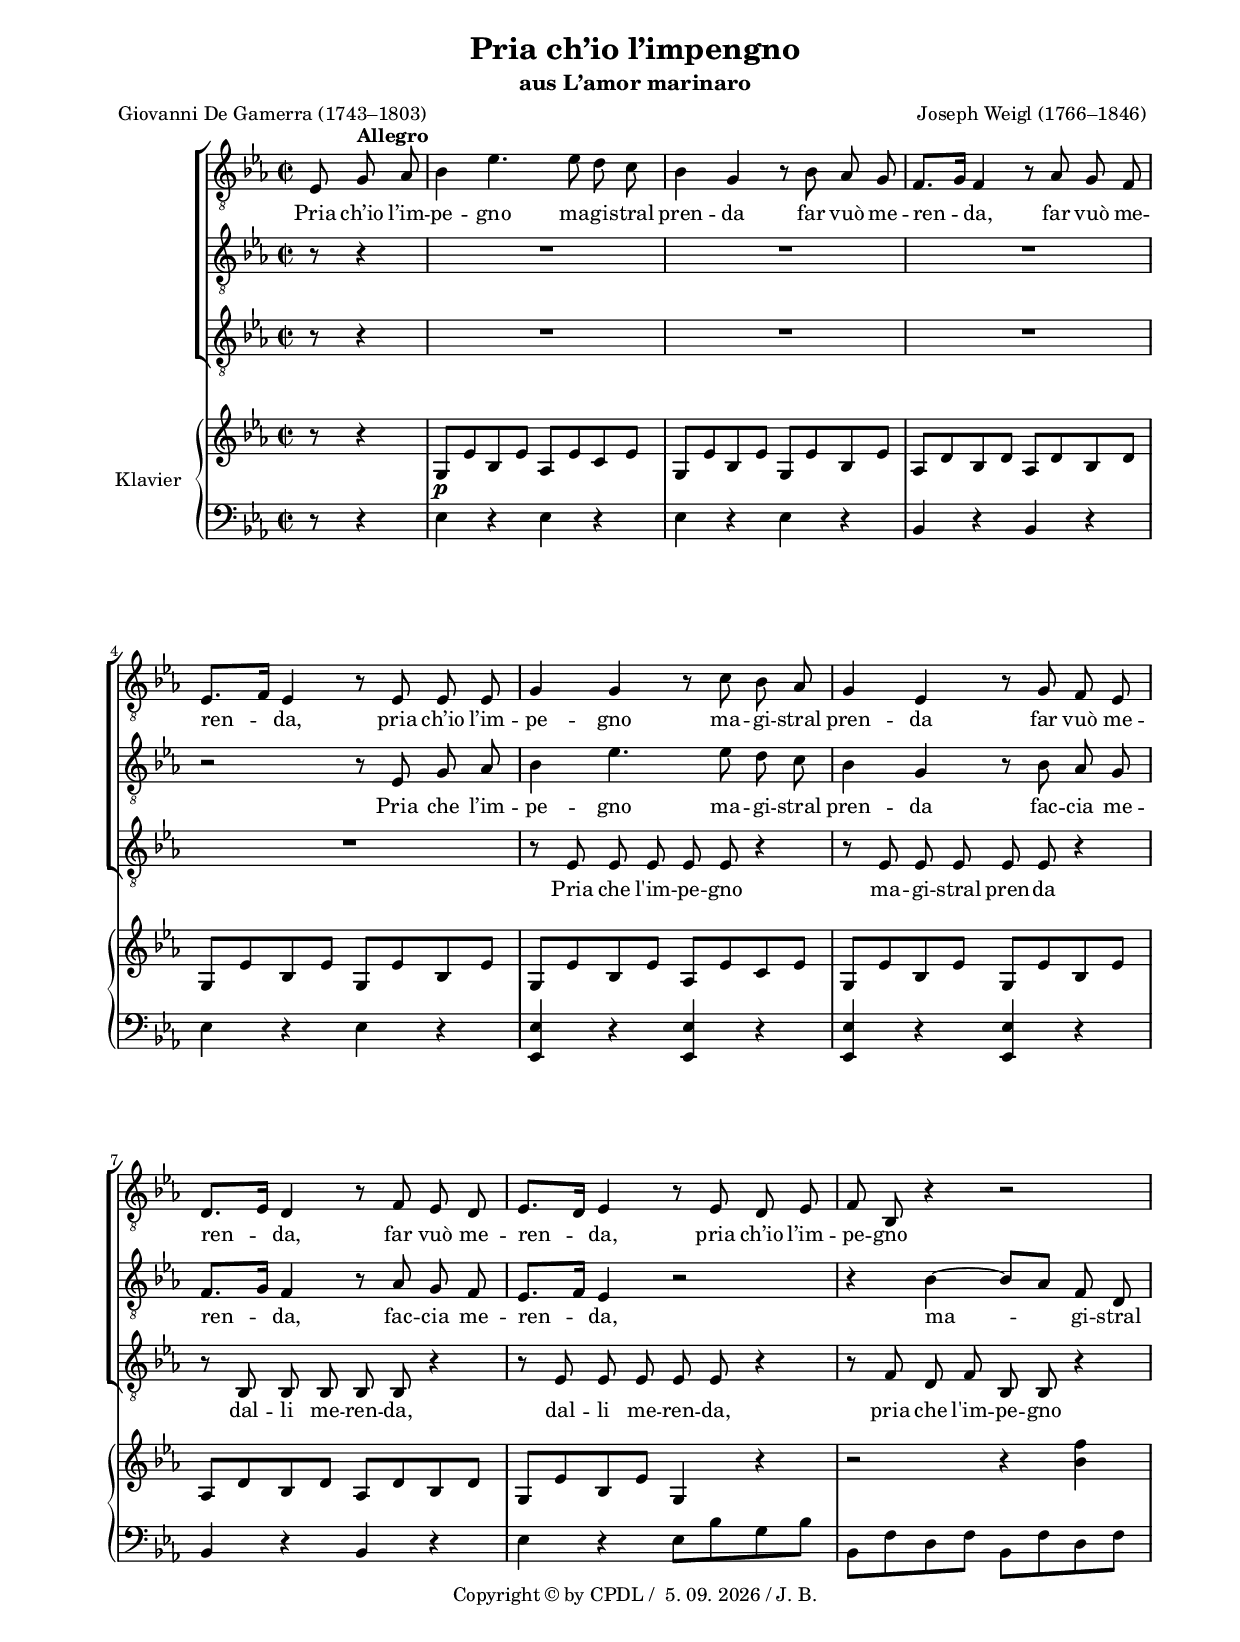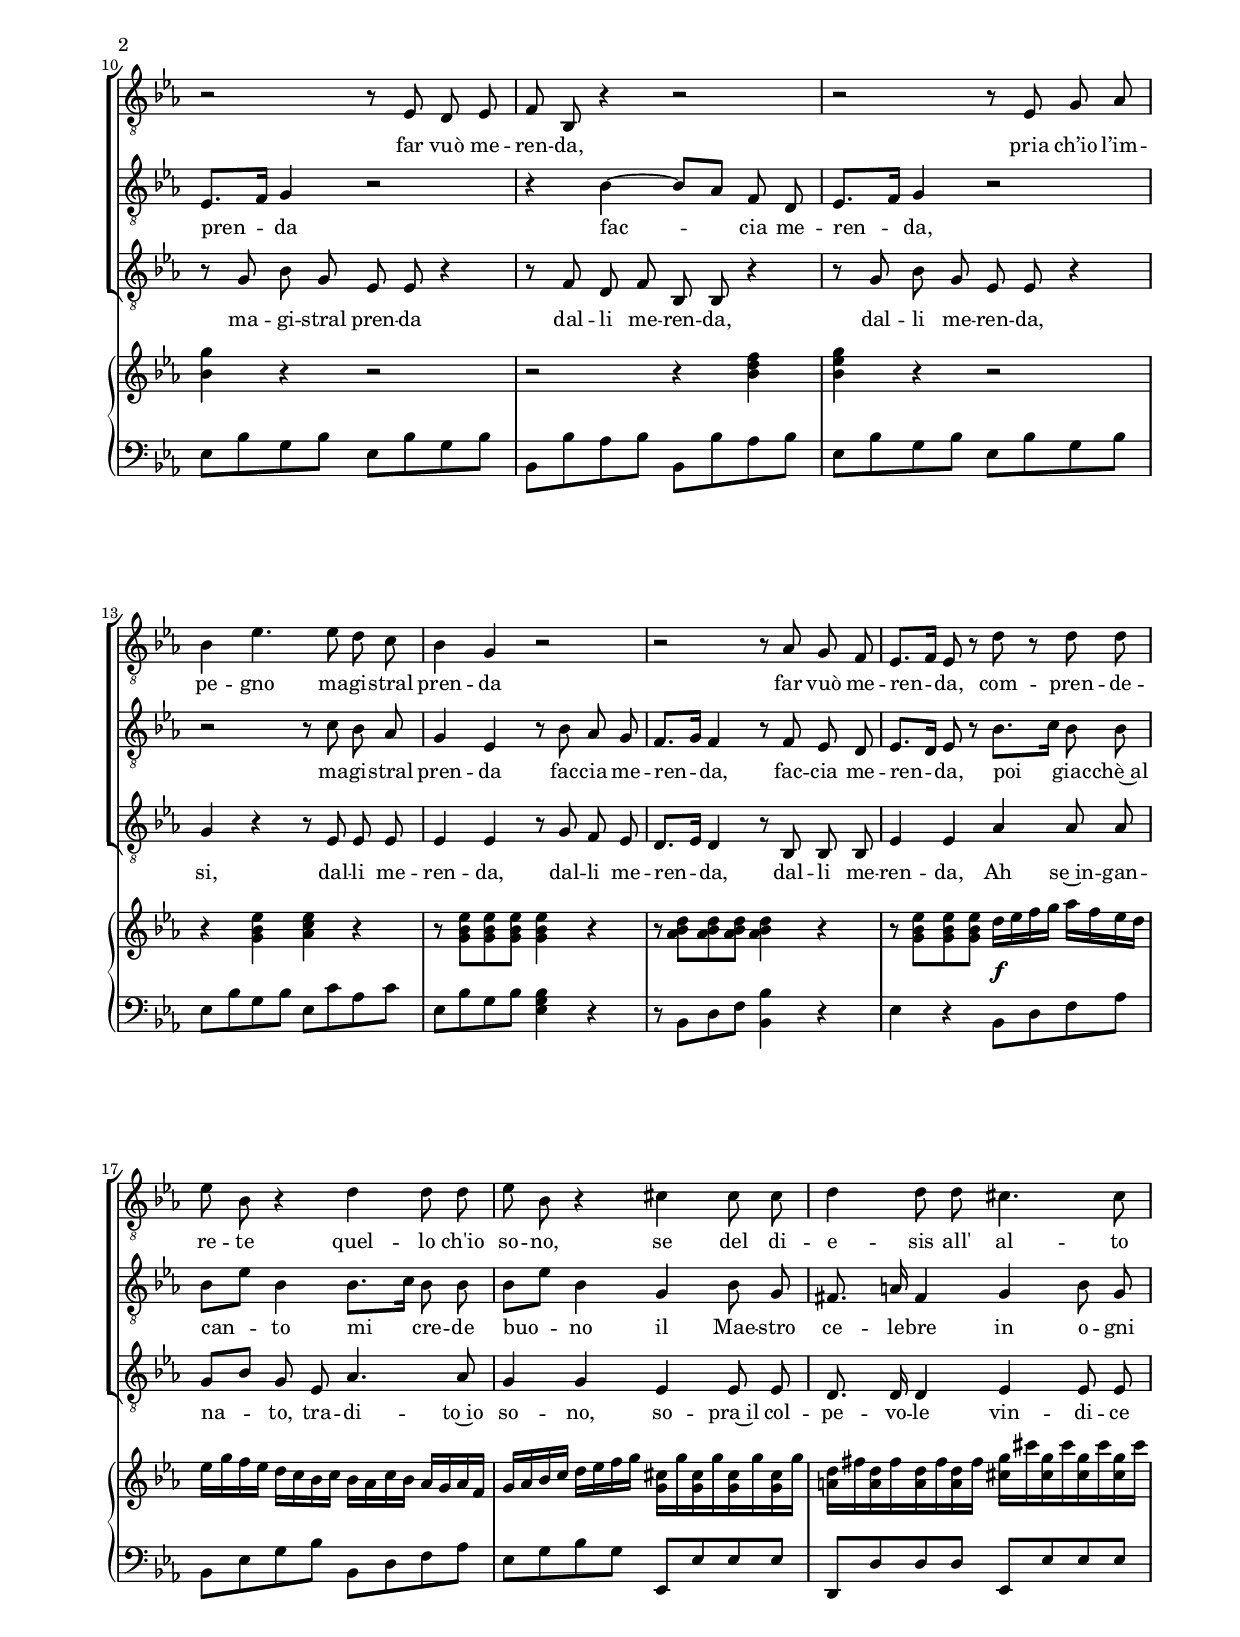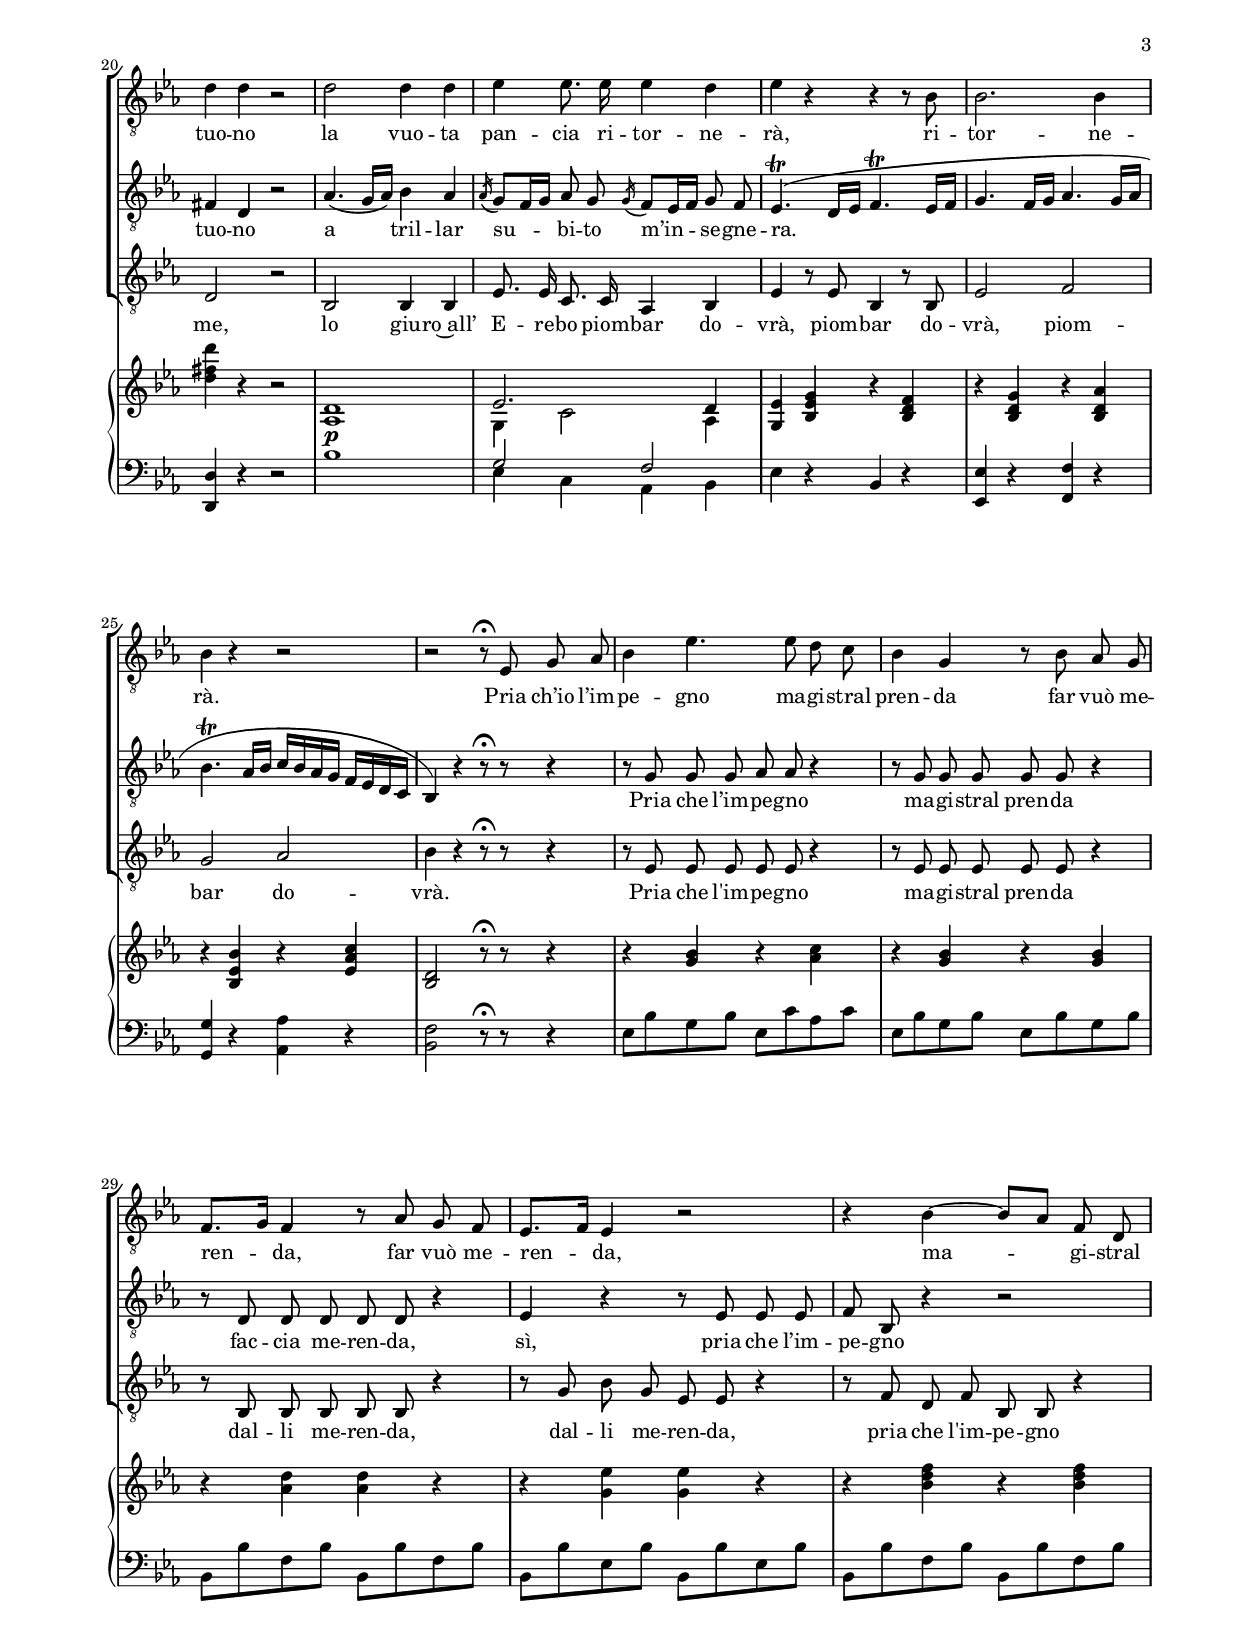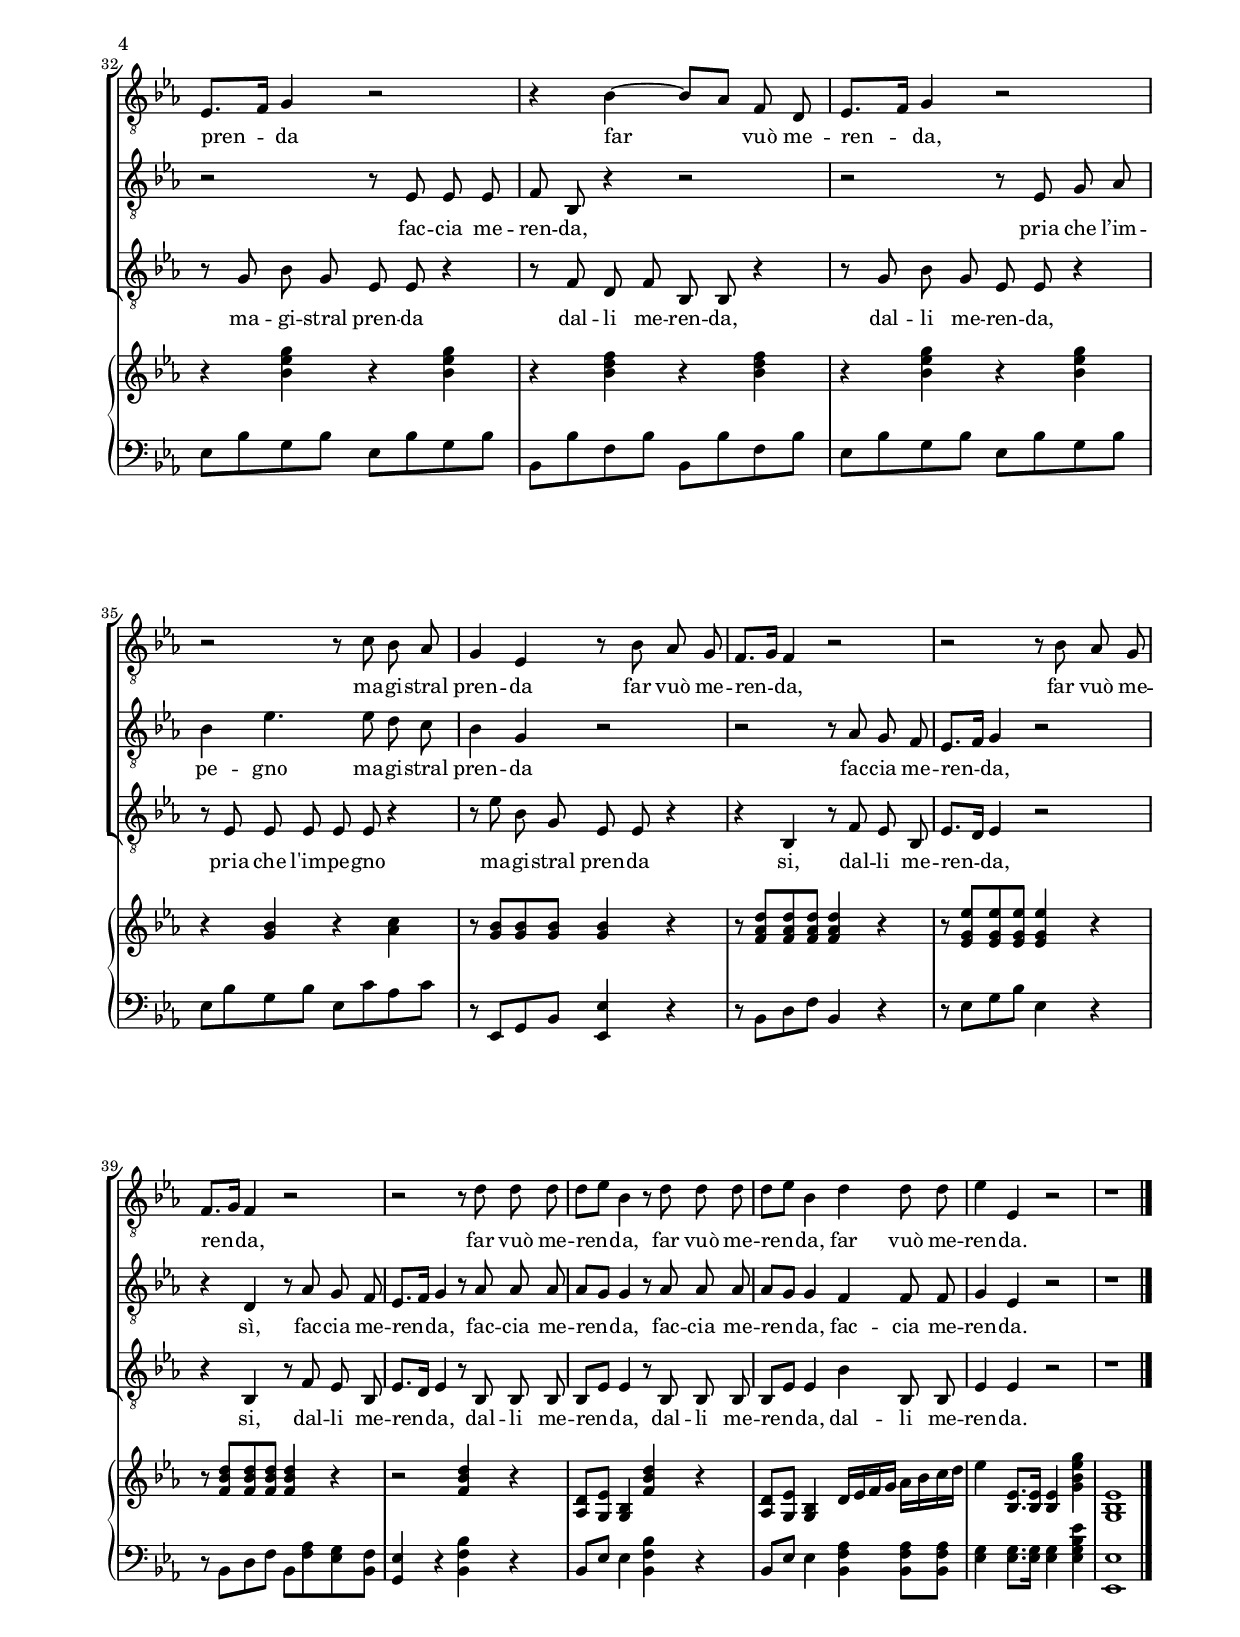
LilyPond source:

% edited by Johannes Becker
%Joh.Becker@t-online.de
\version "2.19.16"

date = #(strftime "%e. %m. %Y" (localtime (current-time)))
#(set-global-staff-size 16.6)


#(set-default-paper-size "a4")

\paper {
  #(set-paper-size "a4")
  ragged-last-bottom = ##f
  top-margin = 15
  bottom-margin = 15
  right-margin = 15
  left-margin = 20
  ragged-bottom = ##f
  %% in orchestral scores you probably want the two bold slashes
  %% separating the systems: so uncomment the following line:
  %% system-separator-markup = \slashSeparator
}

\header {
  title = "Pria ch’io l’impengno"
  subtitle = "aus L’amor marinaro"
  composer = "Joseph Weigl (1766–1846) "
  poet = "Giovanni De Gamerra (1743–1803)"
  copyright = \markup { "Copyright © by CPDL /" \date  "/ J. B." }
}
global = {
  \key es \major
  \time 2/2
  \partial 8*3
  \autoBeamOff
}
verse = \lyricmode {
  Pria ch’io l’im -- pe -- gno
  ma -- gi -- stral pren -- da
  far vuò me -- ren -- da,
  far vuò me -- ren -- da,

  pria ch’io l’im -- pe -- gno
  ma -- gi -- stral pren -- da
  far vuò me -- ren -- da,
  far vuò me -- ren -- da,

  pria ch’io l’im -- pe -- gno
  far vuò me -- ren -- da,

  pria ch’io l’im -- pe -- gno
  ma -- gi -- stral pren -- da
  far vuò me -- ren -- da,

  com -- pren -- de -- re -- te
  quel -- lo ch'io so -- no,
  se del di -- e -- sis
  all' al -- to tuo -- no
  la vuo -- ta pan -- cia
  ri -- tor -- ne -- rà,
  ri -- tor -- ne -- rà.

  Pria ch’io l’im -- pe -- gno
  ma -- gi -- stral pren -- da
  far vuò me -- ren -- da,
  far vuò me -- ren -- da,

  ma -- gi -- stral pren -- da
  far vuò me -- ren -- da,
  ma -- gi -- stral pren -- da
  far vuò me -- ren -- da,
  far vuò me -- ren -- da,
  far vuò me -- ren -- da,
  far vuò me -- ren -- da,
  far vuò me -- ren -- da.
}
verseIII = \lyricmode {

  Pria che l'im -- pe -- gno
  ma -- gi -- stral pren -- da
  dal -- li me -- ren -- da.
  Ah se in -- gan -- na -- to,
  tra -- di -- to io so -- no,
  so -- pra il col -- pe -- vo -- le
  vin -- di -- ce tuo -- no
  lo giu -- ro all’ Ere -- bo
  piom -- bar do -- vrà.
}
verseII = \lyricmode {

  Pria che l’im -- pe -- gno
  ma -- gi -- stral pren -- da
  fac -- cia me -- ren -- da,
  fac -- cia me -- ren -- da,

  ma -- gi -- stral pren -- da
  fac -- cia me -- ren -- da,
  ma -- gi -- stral pren -- da
  fac -- cia me -- ren -- da,
  fac -- cia me -- ren -- da,

  poi giac -- chè~al can -- to
  mi cre -- de buo -- no
  il Mae -- stro ce -- le -- bre
  in o -- gni tuo -- no
  a tril -- lar su -- bi -- to
  m’in -- se -- gne -- ra.

  Pria che l’im -- pe -- gno
  ma -- gi -- stral pren -- da
  fac -- cia me -- ren -- da,
  sì,
  pria che l’im -- pe -- gno
  fac -- cia me -- ren -- da,

  pria che l’im -- pe -- gno
  ma -- gi -- stral pren -- da
  fac -- cia me -- ren -- da,
  sì,
  fac -- cia me -- ren -- da,
  fac -- cia me -- ren -- da,
  fac -- cia me -- ren -- da,
  fac -- cia me -- ren -- da.

}
verseIII = \lyricmode {

  Pria che l'im -- pe -- gno
  ma -- gi -- stral pren -- da
  dal -- li me -- ren -- da,
  dal -- li me -- ren -- da,

  pria che l'im -- pe -- gno
  ma -- gi -- stral pren -- da
  dal -- li me -- ren -- da,
  dal -- li me -- ren -- da,
  si,
  dal -- li me -- ren -- da,
  dal -- li me -- ren -- da,
  dal -- li me -- ren -- da,

  Ah se~in -- gan -- na -- to,
  tra -- di -- to~io so -- no,
  so -- pra~il col -- pe -- vo -- le
  vin -- di -- ce me,
  lo giu -- ro~all’ E -- re -- bo
  piom -- bar do -- vrà,
  piom -- bar do -- vrà,
  piom -- bar do -- vrà.

  Pria che l'im -- pe -- gno
  ma -- gi -- stral pren -- da
  dal -- li me -- ren -- da,
  dal -- li me -- ren -- da,

  pria che l'im -- pe -- gno
  ma -- gi -- stral pren -- da
  dal -- li me -- ren -- da,
  dal -- li me -- ren -- da,

  pria che l'im -- pe -- gno
  ma -- gi -- stral pren -- da
  si,
  dal -- li me -- ren -- da,
  si,
  dal -- li me -- ren -- da,
  dal -- li me -- ren -- da,
  dal -- li me -- ren -- da,
  dal -- li me -- ren -- da.

}

ATvoiceAA = \relative c{
  \set Staff.instrumentName = #"Tenor"
  \set Staff.shortInstrumentName = #"T."
  \clef "treble_8"
  \global
  ees8\tempo "Allegro" g aes     bes4 ees4. ees8 d c      | % 1
  bes4 g r8 bes aes g      | % 2
  f8.[ g16] f4 r8 aes g f      | % 3
  ees8.[ f16] ees4 r8 ees ees ees      | % 4
  g4 g r8 c bes aes      | % 5
  g4 ees r8 g f ees      | % 6
  d8.[ ees16] d4 r8 f ees d      | % 7
  ees8.[ d16] ees4 r8 ees d ees      | % 8
  f bes, r4 r2      | % 9
  r r8 ees d ees      | % 10
  f bes, r4 r2      | % 11
  r r8 ees g aes      | % 12
  bes4 ees4. ees8 d c      | % 13
  bes4 g r2      | % 14
  r r8 aes g f      | % 15
  ees8.[ f16] ees8 r d' r d d      | % 16
  ees bes r4 d d8 d      | % 17
  ees bes r4 cis cis8 cis      | % 18
  d4 d8 d cis4. cis8      | % 19
  d4 d r2      | % 20
  d d4 d      | % 21
  ees ees8. ees16 ees4 d      | % 22
  ees r r r8 bes      | % 23
  bes2. bes4      | % 24
  bes r r2      | % 25
  r r8\fermata ees, g aes      | % 26
  bes4 ees4. ees8 d c      | % 27
  bes4 g r8 bes aes g      | % 28
  f8.[ g16] f4 r8 aes g f      | % 29
  ees8.[ f16] ees4 r2      | % 30
  r4 bes'~ bes8[ aes] f d      | % 31
  ees8.[ f16] g4 r2      | % 32
  r4 bes~ bes8[ aes] f d      | % 33
  ees8.[ f16] g4 r2      | % 34
  r r8 c bes aes      | % 35
  g4 ees r8 bes' aes g      | % 36
  f8.[ g16] f4 r2      | % 37
  r r8 bes aes g      | % 38
  f8.[ g16] f4 r2      | % 39
  r r8 d' d d      | % 40
  d[ ees] bes4 r8 d d d      | % 41
  d[ ees] bes4 d d8 d      | % 42
  ees4 ees, r2      | % 43
  r1 \bar "|."
}% end of last bar in partorvoice



ATvoiceBA = \relative c{
  \set Staff.instrumentName = #"Tenor"
  \set Staff.shortInstrumentName = #"T."
  \clef "treble_8"
  \global
  r8 r4     R1      | % 1
  R      | % 2
  R      | % 3
  r2 r8 ees g aes      | % 4
  bes4 ees4. ees8 d c      | % 5
  bes4 g r8 bes aes g      | % 6
  f8.[ g16] f4 r8 aes g f      | % 7
  ees8.[ f16] ees4 r2      | % 8
  r4 bes'~ bes8[ aes] f d      | % 9
  ees8.[ f16] g4 r2      | % 10
  r4 bes~ bes8[ aes] f d      | % 11
  ees8.[ f16] g4 r2      | % 12
  r r8 c bes aes      | % 13
  g4 ees r8 bes' aes g      | % 14
  f8.[ g16] f4 r8 f ees d      | % 15
  ees8.[ d16] ees8 r bes'8.[ c16] bes8 bes      | % 16
  bes[ ees] bes4 bes8.[ c16] bes8 bes      | % 17
  bes[ ees] bes4 g bes8 g      | % 18
  fis8. a16 fis4 g bes8 g      | % 19
  fis4 d r2      | % 20
  aes'4.( g16[ aes]) bes4 aes      | % 21
  \acciaccatura aes16 g8[ f16 g] aes8 g \acciaccatura g16 f8[ ees16 f] g8 f      | % 22
  ees4.(\trill d16[ ees] f4.\trill ees16[ f]      | % 23
  g4. f16[ g] aes4. g16[ aes]      | % 24
  bes4.\trill aes16[ bes] c[ bes aes g] f[ ees d c]      | % 25
  bes4) r r8\fermata r r4      | % 26
  r8 g' g g aes aes r4      | % 27
  r8 g g g g g r4      | % 28
  r8 d d d d d r4      | % 29
  ees r r8 ees ees ees      | % 30
  f bes, r4 r2      | % 31
  r r8 ees ees ees      | % 32
  f bes, r4 r2      | % 33
  r r8 ees g aes      | % 34
  bes4 ees4. ees8 d c      | % 35
  bes4 g r2      | % 36
  r r8 aes g f      | % 37
  ees8.[ f16] g4 r2      | % 38
  r4 d r8 aes' g f      | % 39
  ees8.[ f16] g4 r8 aes aes aes      | % 40
  aes[ g] g4 r8 aes aes aes      | % 41
  aes[ g] g4 f f8 f      | % 42
  g4 ees r2      | % 43
  r1 \bar "|."
}% end of last bar in partorvoice



ATvoiceCA = \relative c{
  \set Staff.instrumentName = #"Tenor"
  \set Staff.shortInstrumentName = #"T."
  \clef "treble_8"
  %staffkeysig
  \global
  r8 r4     R1      | % 1
  R      | % 2
  R      | % 3
  R      | % 3
  r8 ees ees ees ees ees r4      | % 5
  r8 ees ees ees ees ees r4      | % 6
  r8 bes bes bes bes bes r4      | % 7
  r8 ees ees ees ees ees r4      | % 8
  r8 f d f bes, bes r4      | % 9
  r8 g' bes g ees ees r4      | % 10
  r8 f d f bes, bes r4      | % 11
  r8 g' bes g ees ees r4      | % 12
  g r r8 ees ees ees      | % 13
  ees4 ees r8 g f ees      | % 14
  d8.[ ees16] d4 r8 bes bes bes      | % 15
  ees4 ees aes aes8 aes      | % 16
  g[ bes] g ees aes4. aes8      | % 17
  g4 g ees ees8 ees      | % 18
  d8. d16 d4 ees ees8 ees      | % 19
  d2 r      | % 20
  bes bes4 bes      | % 21
  ees8. ees16 c8. c16 aes4 bes      | % 22
  ees r8 ees bes4 r8 bes      | % 23
  ees2 f      | % 24
  g aes      | % 25
  bes4 r r8\fermata r r4     | % 26
  r8 ees, ees ees ees ees r4      | % 27
  r8 ees ees ees ees ees r4      | % 28
  r8 bes bes bes bes bes r4      | % 29
  r8 g' bes g ees ees r4      | % 30
  r8 f d f bes, bes r4      | % 31
  r8 g' bes g ees ees r4      | % 32
  r8 f d f bes, bes r4      | % 33
  r8 g' bes g ees ees r4      | % 34
  r8 ees ees ees ees ees r4      | % 35
  r8 ees' bes g ees ees r4      | % 36
  r bes r8 f' ees bes      | % 37
  ees8.[ d16] ees4 r2      | % 38
  r4 bes r8 f' ees bes      | % 39
  ees8.[ d16] ees4 r8 bes bes bes      | % 40
  bes[ ees] ees4 r8 bes bes bes      | % 41
  bes[ ees] ees4 bes' bes,8 bes      | % 42
  ees4 ees r2      | % 43
  r1 \bar "|."
}% end of last bar in partorvoice


res = \relative c' {
  g8 es' bes es
}
ras = \relative c' {
  as8 es' c es
}
bsept = \relative c' {
  as8 d bes d
}



right =  {
  \global
  \autoBeamOn
  r8 r4
  \res \ras
  \res \res
  \bsept \bsept
  \res \res
  \res \ras
  \res \res
  \bsept \bsept
  \res g4 r
  r2 r4 <bes' f''>
  <bes' g''> r r2
  r2 r4 <bes' d'' f''>
  <bes' es'' g''> r r2
  r4 <g' bes' es''> <as' c'' es''> r
  r8  <g' bes' es''> q q q4 r
  r8 <as' bes' d''> q q q4 r
  r8  <g' bes' es''> q q
  \relative c'' {
    d16 es f g  as[  f es d]
    es[ g f es] d c bes c bes[ as c bes] as g as f
    g[ as bes c] d es f g
  }
  \repeat unfold 4 {<g' cis''>16 g''}
  \repeat unfold 4 {<a' d''>16 fis''}
  \repeat unfold 4 {<cis'' g''>16 cis'''}
  <d'' fis'' d'''>4 r r2
  <as d'>1
  <<{\voiceOne es'2. d'4} \new Voice {\voiceTwo g4 c'2 as4 }>>
  \oneVoice
  <g es'>4 <bes es' g'> r <bes d' f'>
  r <bes d' g'> r <bes d' as'>
  r <bes es' bes'> r <es' as' c''>
  <bes d'>2 r8\fermata r r4
  r4 <g' bes'> r <as' c''>
  r4 <g' bes'> r <g' bes'>
  r4 <as' d''> q r
  r4 <g' es''> q r
  r4 <bes' d'' f''> r q
  r4 <bes' es'' g''> r q
  r4 <bes' d'' f''> r q
  r4 <bes' es'' g''> r q
  r4 <g' bes'> r <as' c''>
  r8 <g' bes'> q q q4 r
  r8 <f' as' d''> q q q4 r
  r8 <es' g' es''> q q q4 r
  r8 <f' bes' d''> q q q4 r
  r2 q4 r
  <as d'>8 <g es'> <g bes>4 <f' bes' d''> r
  <as d'>8 <g es'> <g bes>4 \relative c'{
    d16[ es f g] as bes c d
    es4 <bes, es>8. 16 4 <g' bes es g>
    <g, bes es>1
  }
}

les = { es8 bes g bes }
lbes = {bes,8 f d f}
lbessept = {bes,8 bes as bes}
las = {es8 c' as c'}
lbess  = {bes,8 d f as }
lesasc = {bes,8 es g bes}
lesq = {bes, bes es bes}
lbesq  = {bes, bes f bes}
left = {
  \global
  \autoBeamOn
  r8 r4
  \repeat unfold 4 { es4 r }
  \repeat unfold 2 { bes,4 r }
  \repeat unfold 2 { es4 r }
  \repeat unfold 4 { <es, es>4 r }
  \repeat unfold 2 { bes,4 r }
  es4 r
  \les
  \lbes \lbes
  \les \les
  \lbessept \lbessept
  \les \les
  \les \las
  \les <es g bes>4 r
  r8 bes, d f <bes, bes>4 r
  es r \lbess
  \lesasc \lbess
  es8 g bes g
  es, es es es
  d, d d d es, es es es
  <d, d>4 r r2
  bes1
  <<{\voiceOne g2 f} \new Voice {\voiceTwo es4 c as, bes, }>>
  \oneVoice es4 r bes, r
  <es, es>4 r <f, f> r
  <g, g> r <as, as> r
  <bes, f>2 r8\fermata r r4
  \les \las
  \les \les
  \lbesq \lbesq
  \lesq \lesq
  \lbesq \lbesq
  \les \les
  \lbesq \lbesq
  \les \les
  \les \las
  r8 es, g, bes, <es, es>4 r
  r8 bes, d f bes,4 r
  r8 es g bes es4 r
  r8 bes, d f bes, <f as> <es g> <bes, f>
  <g, es>4 r <bes, f bes> r
  bes,8 es8 4 <bes, f bes> r
  bes,8 es8 4 <bes, f as> q8 q
  <es g>4 8. 16 4 <es g bes es'>
  <es, es>1

}

\score {
  <<
    \new ChoirStaff <<
      \new Staff = ATpartA \with {
        midiInstrument = "oboe"
      }<<
        \context Voice = ATvoiceAA \ATvoiceAA
        \set Staff.instrumentName = #""
        \set Staff.shortInstrumentName = #""
      >>
      \addlyrics \verse

      \new Staff \with {
        midiInstrument = "oboe"
      }<<
        \context Voice = ATvoiceBA \ATvoiceBA
        \set Staff.instrumentName = #""
        \set Staff.shortInstrumentName = #""
      >>
      \new Lyrics \lyricsto ATvoiceBA \verseII


      \new Staff = ATpartC \with {
        midiInstrument = "oboe"
      }<<
        \context Voice = ATvoiceCA \ATvoiceCA
        \set Staff.instrumentName = #""
        \set Staff.shortInstrumentName = #""
      >>
      \addlyrics \verseIII

    >>
    \new PianoStaff \with {
      instrumentName = "Klavier"
    } <<
      \new Staff = "right" \with {
        midiInstrument = "acoustic grand"
      } \right
      \new Dynamics {s4. s1*15\p s2 s2\f s1*4 s1\p }
      \new Staff = "left" \with {
        midiInstrument = "acoustic grand"
      } { \clef bass \left }
    >>
  >>
  \layout { }
  \midi {
    \tempo 4=100
  }
}